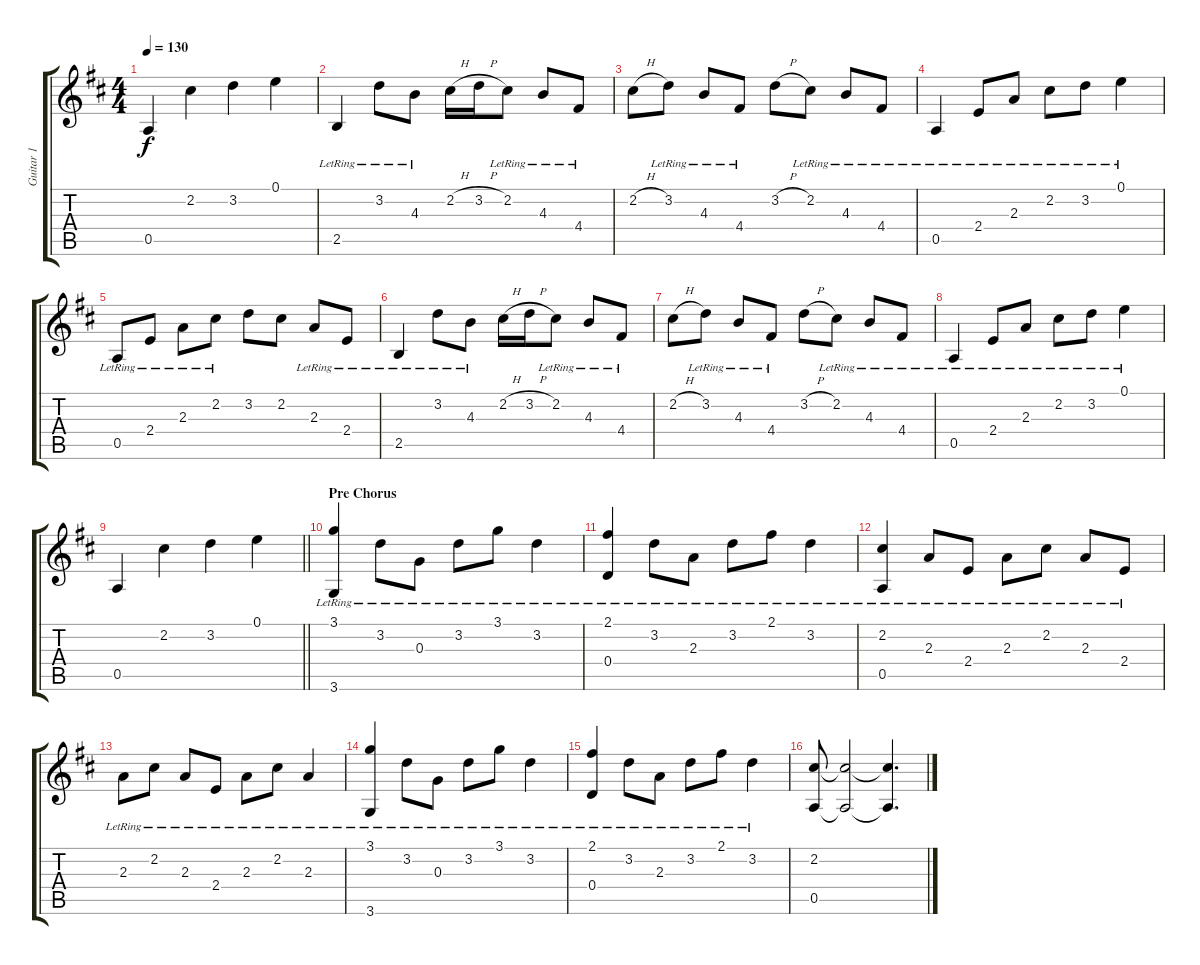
\track ("Guitar 1" "Guitar 1") {instrument acousticguitarsteel}
\staff {score tabs}
\tuning (E4 B3 G3 D3 A2 E2) {hide}
\ts (4 4)
\tempo 130
\clef g2
\ks d
0.5.4{dy f} 2.2.4 3.2.4 0.1.4 |
2.5{lr}.4 3.2{lr}.8 4.3{lr}.8 2.2{h}.16 3.2{h}.16 2.2{lr}.8 4.3{lr}.8 4.4{lr}.8 |
2.2{h}.8 3.2{lr}.8 4.3{lr}.8 4.4{lr}.8 3.2{h}.8 2.2{lr}.8 4.3{lr}.8 4.4{lr}.8 |
0.5{lr}.4 2.4{lr}.8 2.3{lr}.8 2.2{lr}.8 3.2{lr}.8 0.1{lr}.4 |
0.5{lr}.8 2.4{lr}.8 2.3{lr}.8 2.2{lr}.8 3.2.8 2.2.8 2.3{lr}.8 2.4{lr}.8 |
2.5{lr}.4 3.2{lr}.8 4.3{lr}.8 2.2{h}.16 3.2{h}.16 2.2{lr}.8 4.3{lr}.8 4.4{lr}.8 |
2.2{h}.8 3.2{lr}.8 4.3{lr}.8 4.4{lr}.8 3.2{h}.8 2.2{lr}.8 4.3{lr}.8 4.4{lr}.8 |
0.5{lr}.4 2.4{lr}.8 2.3{lr}.8 2.2{lr}.8 3.2{lr}.8 0.1{lr}.4 |
\barLineRight lightlight
0.5.4 2.2.4 3.2.4 0.1.4 |
\section ("" "Pre Chorus")
(3.1{lr} 3.6{lr}).4 3.2{lr}.8 0.3{lr}.8 3.2{lr}.8 3.1{lr}.8 3.2{lr}.4 |
(2.1{lr} 0.4{lr}).4 3.2{lr}.8 2.3{lr}.8 3.2{lr}.8 2.1{lr}.8 3.2{lr}.4 |
(2.2{lr} 0.5{lr}).4 2.3{lr}.8 2.4{lr}.8 2.3{lr}.8 2.2{lr}.8 2.3{lr}.8 2.4{lr}.8 |
2.3{lr}.8 2.2{lr}.8 2.3{lr}.8 2.4{lr}.8 2.3{lr}.8 2.2{lr}.8 2.3{lr}.4 |
(3.1{lr} 3.6{lr}).4 3.2{lr}.8 0.3{lr}.8 3.2{lr}.8 3.1{lr}.8 3.2{lr}.4 |
(2.1{lr} 0.4{lr}).4 3.2{lr}.8 2.3{lr}.8 3.2{lr}.8 2.1{lr}.8 3.2{lr}.4 |
(2.2 0.5).8 (2.2{t} 0.5{t}).2 (2.2{t} 0.5{t}).4{d}
